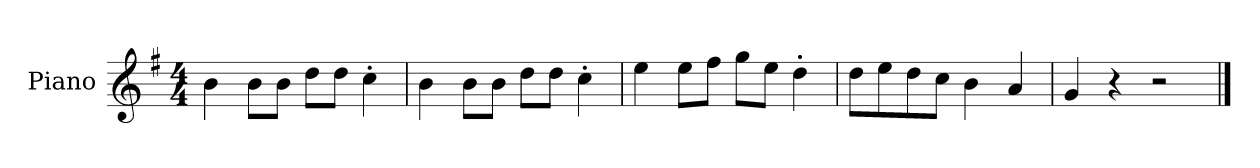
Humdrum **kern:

**kern
*part1
*staff1
*I"Piano
*I'P-no
*clefG2
*k[f#]
*M4/4
*MM90
=1
4b\
8b\L
8b\J
8dd\L
8dd\J
4cc'\
=2
4b\
8b\L
8b\J
8dd\L
8dd\J
4cc'\
=3
4ee\
8ee\L
8ff#\J
8gg\L
8ee\J
4dd'\
=4
8dd\L
8ee\
8dd\
8cc\J
4b\
4a/
=5
4g/
4r
2r
==
*-
